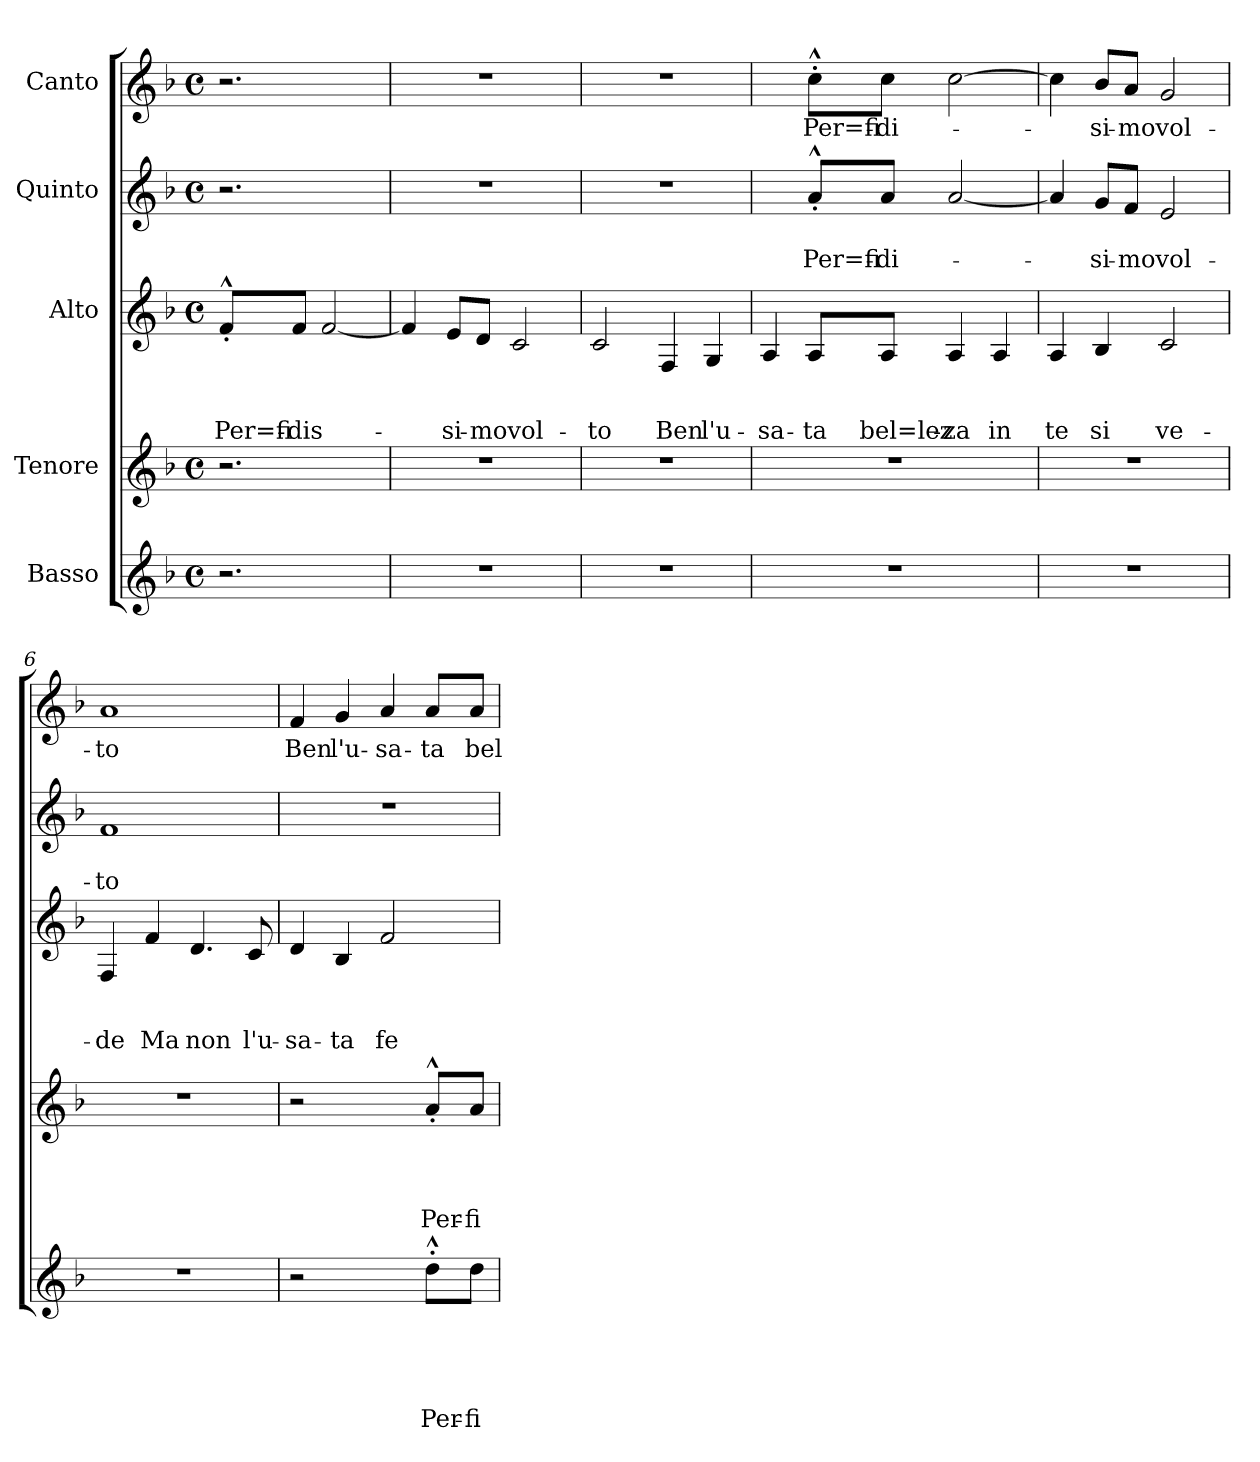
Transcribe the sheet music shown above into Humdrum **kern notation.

**kern	**text	**text	**text	**text	**text	**kern	**text	**text	**text	**text	**kern	**text	**text	**text	**kern	**text	**text	**kern	**text
*part5	*part5	*part5	*part5	*part5	*part5	*part4	*part4	*part4	*part4	*part4	*part3	*part3	*part3	*part3	*part2	*part2	*part2	*part1	*part1
*staff5	*staff5	*staff5	*staff5	*staff5	*staff5	*staff4	*staff4	*staff4	*staff4	*staff4	*staff3	*staff3	*staff3	*staff3	*staff2	*staff2	*staff2	*staff1	*staff1
*I"Basso	*	*	*	*	*	*I"Tenore	*	*	*	*	*I"Alto	*	*	*	*I"Quinto	*	*	*I"Canto	*
*clefG2	*	*	*	*	*	*clefG2	*	*	*	*	*clefG2	*	*	*	*clefG2	*	*	*clefG2	*
*k[b-]	*	*	*	*	*	*k[b-]	*	*	*	*	*k[b-]	*	*	*	*k[b-]	*	*	*k[b-]	*
*F:	*	*	*	*	*	*F:	*	*	*	*	*F:	*	*	*	*F:	*	*	*F:	*
*M4/4	*	*	*	*	*	*M4/4	*	*	*	*	*M4/4	*	*	*	*M4/4	*	*	*M4/4	*
*met(c)	*	*	*	*	*	*met(c)	*	*	*	*	*met(c)	*	*	*	*met(c)	*	*	*met(c)	*
=1	=1	=1	=1	=1	=1	=1	=1	=1	=1	=1	=1	=1	=1	=1	=1	=1	=1	=1	=1
!	!	!	!	!	!	!	!	!	!	!	!	!	!	!LO:LY:b	!	!	!	!	!
2.r	.	.	.	.	.	2.r	.	.	.	.	8f^^<'</L	.	.	Per=fi-	2.r	.	.	2.r	.
!	!	!	!	!	!	!	!	!	!	!	!	!	!	!LO:LY:b	!	!	!	!	!
.	.	.	.	.	.	.	.	.	.	.	8f/J	.	.	-dis-	.	.	.	.	.
.	.	.	.	.	.	.	.	.	.	.	[<2f/	.	.	.	.	.	.	.	.
=2	=2	=2	=2	=2	=2	=2	=2	=2	=2	=2	=2	=2	=2	=2	=2	=2	=2	=2	=2
1r	.	.	.	.	.	1r	.	.	.	.	4f/]	.	.	.	1r	.	.	1r	.
!	!	!	!	!	!	!	!	!	!	!	!	!	!	!LO:LY:b	!	!	!	!	!
.	.	.	.	.	.	.	.	.	.	.	8e/L	.	.	-si-	.	.	.	.	.
!	!	!	!	!	!	!	!	!	!	!	!	!	!	!LO:LY:b	!	!	!	!	!
.	.	.	.	.	.	.	.	.	.	.	8d/J	.	.	-mo	.	.	.	.	.
!	!	!	!	!	!	!	!	!	!	!	!	!	!	!LO:LY:b	!	!	!	!	!
.	.	.	.	.	.	.	.	.	.	.	2c/	.	.	vol-	.	.	.	.	.
=3	=3	=3	=3	=3	=3	=3	=3	=3	=3	=3	=3	=3	=3	=3	=3	=3	=3	=3	=3
!	!	!	!	!	!	!	!	!	!	!	!	!	!	!LO:LY:b	!	!	!	!	!
1r	.	.	.	.	.	1r	.	.	.	.	2c/	.	.	-to	1r	.	.	1r	.
!	!	!	!	!	!	!	!	!	!	!	!	!	!	!LO:LY:b	!	!	!	!	!
.	.	.	.	.	.	.	.	.	.	.	4F/	.	.	Ben	.	.	.	.	.
!	!	!	!	!	!	!	!	!	!	!	!	!	!	!LO:LY:b	!	!	!	!	!
.	.	.	.	.	.	.	.	.	.	.	4G/	.	.	l'u-	.	.	.	.	.
=4	=4	=4	=4	=4	=4	=4	=4	=4	=4	=4	=4	=4	=4	=4	=4	=4	=4	=4	=4
!	!	!	!	!	!	!	!	!	!	!	!	!	!	!LO:LY:b	!	!	!	!	!
1r	.	.	.	.	.	1r	.	.	.	.	4A/	.	.	-sa-	4ryy	.	.	4ryy	.
!	!	!	!	!	!	!	!	!	!	!	!	!	!	!LO:LY:b	!	!	!LO:LY:b	!	!LO:LY:b
.	.	.	.	.	.	.	.	.	.	.	8A/L	.	.	-ta	8a^^<'</L	.	Per=fi-	8cc^^>'>\L	Per=fi-
!	!	!	!	!	!	!	!	!	!	!	!	!	!	!LO:LY:b	!	!	!LO:LY:b	!	!LO:LY:b
.	.	.	.	.	.	.	.	.	.	.	8A/J	.	.	bel=lez-	8a/J	.	-di-	8cc\J	-di-
!	!	!	!	!	!	!	!	!	!	!	!	!	!	!LO:LY:b	!	!	!	!	!
.	.	.	.	.	.	.	.	.	.	.	4A/	.	.	-za	[<2a/	.	.	[>2cc\	.
!	!	!	!	!	!	!	!	!	!	!	!	!	!	!LO:LY:b	!	!	!	!	!
.	.	.	.	.	.	.	.	.	.	.	4A/	.	.	in	.	.	.	.	.
=5	=5	=5	=5	=5	=5	=5	=5	=5	=5	=5	=5	=5	=5	=5	=5	=5	=5	=5	=5
!	!	!	!	!	!	!	!	!	!	!	!	!	!	!LO:LY:b	!	!	!	!	!
1r	.	.	.	.	.	1r	.	.	.	.	4A/	.	.	te	4a/]	.	.	4cc\]	.
!	!	!	!	!	!	!	!	!	!	!	!	!	!	!LO:LY:b	!	!	!LO:LY:b	!	!LO:LY:b
.	.	.	.	.	.	.	.	.	.	.	4B-/	.	.	si	8g/L	.	-si-	8b-/L	-si-
!	!	!	!	!	!	!	!	!	!	!	!	!	!	!	!	!	!LO:LY:b	!	!LO:LY:b
.	.	.	.	.	.	.	.	.	.	.	.	.	.	.	8f/J	.	-mo	8a/J	-mo
!	!	!	!	!	!	!	!	!	!	!	!	!	!	!LO:LY:b	!	!	!LO:LY:b	!	!LO:LY:b
.	.	.	.	.	.	.	.	.	.	.	2c/	.	.	ve-	2e/	.	vol-	2g/	vol-
!!LO:LB:g=z
=6	=6	=6	=6	=6	=6	=6	=6	=6	=6	=6	=6	=6	=6	=6	=6	=6	=6	=6	=6
!	!	!	!	!	!	!	!	!	!	!	!	!	!	!LO:LY:b	!	!	!LO:LY:b	!	!LO:LY:b
1r	.	.	.	.	.	1r	.	.	.	.	4F/	.	.	-de	1f	.	-to	1a	-to
!	!	!	!	!	!	!	!	!	!	!	!	!	!	!LO:LY:b	!	!	!	!	!
.	.	.	.	.	.	.	.	.	.	.	4f/	.	.	Ma	.	.	.	.	.
!	!	!	!	!	!	!	!	!	!	!	!	!	!	!LO:LY:b	!	!	!	!	!
.	.	.	.	.	.	.	.	.	.	.	4.d/	.	.	non	.	.	.	.	.
!	!	!	!	!	!	!	!	!	!	!	!	!	!	!LO:LY:b	!	!	!	!	!
.	.	.	.	.	.	.	.	.	.	.	8c/	.	.	l'u-	.	.	.	.	.
=7	=7	=7	=7	=7	=7	=7	=7	=7	=7	=7	=7	=7	=7	=7	=7	=7	=7	=7	=7
!	!	!	!	!	!	!	!	!	!	!	!	!	!	!LO:LY:b	!	!	!	!	!LO:LY:b
2r	.	.	.	.	.	2r	.	.	.	.	4d/	.	.	-sa-	1r	.	.	4f/	Ben
!	!	!	!	!	!	!	!	!	!	!	!	!	!	!LO:LY:b	!	!	!	!	!LO:LY:b
.	.	.	.	.	.	.	.	.	.	.	4B-/	.	.	-ta	.	.	.	4g/	l'u-
!	!	!	!	!	!	!	!	!	!	!	!	!	!	!LO:LY:b	!	!	!	!	!LO:LY:b
4ryy	.	.	.	.	.	4ryy	.	.	.	.	2f/	.	.	fe-	.	.	.	4a/	-sa-
!	!	!	!	!	!LO:LY:b	!	!	!	!	!LO:LY:b	!	!	!	!	!	!	!	!	!LO:LY:b
8dd^^>'>\L	.	.	.	.	Per-	8a^^<'</L	.	.	.	Per-	.	.	.	.	.	.	.	8a/L	-ta
!	!	!	!	!	!LO:LY:b	!	!	!	!	!LO:LY:b	!	!	!	!	!	!	!	!	!LO:LY:b
8dd\J	.	.	.	.	-fi-	8a/J	.	.	.	-fi-	.	.	.	.	.	.	.	8a/J	bel-
=	=	=	=	=	=	=	=	=	=	=	=	=	=	=	=	=	=	=	=
*-	*-	*-	*-	*-	*-	*-	*-	*-	*-	*-	*-	*-	*-	*-	*-	*-	*-	*-	*-
